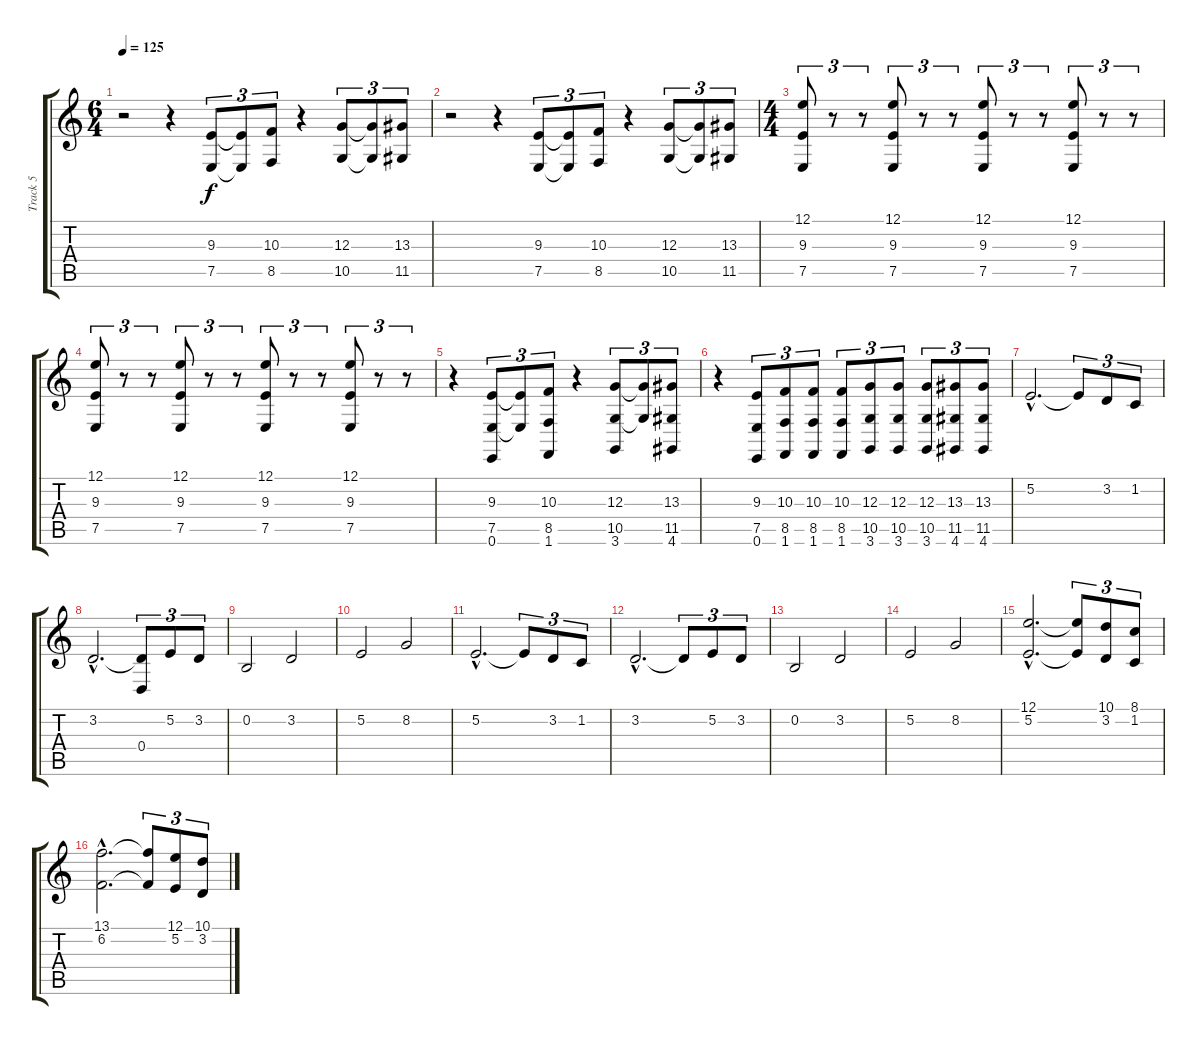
\track ("Track 5" "Track 5") {instrument stringensemble1}
\staff {score tabs}
\tuning (E4 B3 G3 D3 A2 E2) {hide}
\ts (6 4)
\tempo 125
\clef g2
\ks c
r.2{dy f instrument stringensemble1} r.4 (9.3 7.5).8{tu (3 2)} (9.3{t} 7.5{t}).8{tu (3 2)} (10.3 8.5).8{tu (3 2)} r.4 (12.3 10.5).8{tu (3 2)} (12.3{t} 10.5{t}).8{tu (3 2)} (13.3 11.5).8{tu (3 2)} |
r.2 r.4 (9.3 7.5).8{tu (3 2)} (9.3{t} 7.5{t}).8{tu (3 2)} (10.3 8.5).8{tu (3 2)} r.4 (12.3 10.5).8{tu (3 2)} (12.3{t} 10.5{t}).8{tu (3 2)} (13.3 11.5).8{tu (3 2)} |
\ts (4 4)
(12.1 9.3 7.5).8{tu (3 2)} r.8{tu (3 2)} r.8{tu (3 2)} (12.1 9.3 7.5).8{tu (3 2)} r.8{tu (3 2)} r.8{tu (3 2)} (12.1 9.3 7.5).8{tu (3 2)} r.8{tu (3 2)} r.8{tu (3 2)} (12.1 9.3 7.5).8{tu (3 2)} r.8{tu (3 2)} r.8{tu (3 2)} |
(12.1 9.3 7.5).8{tu (3 2)} r.8{tu (3 2)} r.8{tu (3 2)} (12.1 9.3 7.5).8{tu (3 2)} r.8{tu (3 2)} r.8{tu (3 2)} (12.1 9.3 7.5).8{tu (3 2)} r.8{tu (3 2)} r.8{tu (3 2)} (12.1 9.3 7.5).8{tu (3 2)} r.8{tu (3 2)} r.8{tu (3 2)} |
r.4 (9.3 7.5 0.6).8{tu (3 2)} (9.3{t} 7.5{t}).8{tu (3 2)} (10.3 8.5 1.6).8{tu (3 2)} r.4 (12.3 10.5 3.6).8{tu (3 2)} (12.3{t} 10.5{t}).8{tu (3 2)} (13.3 11.5 4.6).8{tu (3 2)} |
r.4 (9.3 7.5 0.6).8{tu (3 2)} (10.3 8.5 1.6).8{tu (3 2)} (10.3 8.5 1.6).8{tu (3 2)} (10.3 8.5 1.6).8{tu (3 2)} (12.3 10.5 3.6).8{tu (3 2)} (12.3 10.5 3.6).8{tu (3 2)} (12.3 10.5 3.6).8{tu (3 2)} (13.3 11.5 4.6).8{tu (3 2)} (13.3 11.5 4.6).8{tu (3 2)} |
5.2{hac}.2{d} 5.2{t}.8{tu (3 2)} 3.2.8{tu (3 2)} 1.2.8{tu (3 2)} |
3.2{hac}.2{d} (3.2{t} 0.4).8{tu (3 2)} 5.2.8{tu (3 2)} 3.2.8{tu (3 2)} |
0.2.2 3.2.2 |
5.2.2 8.2.2 |
5.2{hac}.2{d} 5.2{t}.8{tu (3 2)} 3.2.8{tu (3 2)} 1.2.8{tu (3 2)} |
3.2{hac}.2{d} 3.2{t}.8{tu (3 2)} 5.2.8{tu (3 2)} 3.2.8{tu (3 2)} |
0.2.2 3.2.2 |
5.2.2 8.2.2 |
(12.1{hac} 5.2{hac}).2{d} (12.1{t} 5.2{t}).8{tu (3 2)} (10.1 3.2).8{tu (3 2)} (8.1 1.2).8{tu (3 2)} |
(13.1{hac} 6.2{hac}).2{d} (13.1{t} 6.2{t}).8{tu (3 2)} (12.1 5.2).8{tu (3 2)} (10.1 3.2).8{tu (3 2)}
